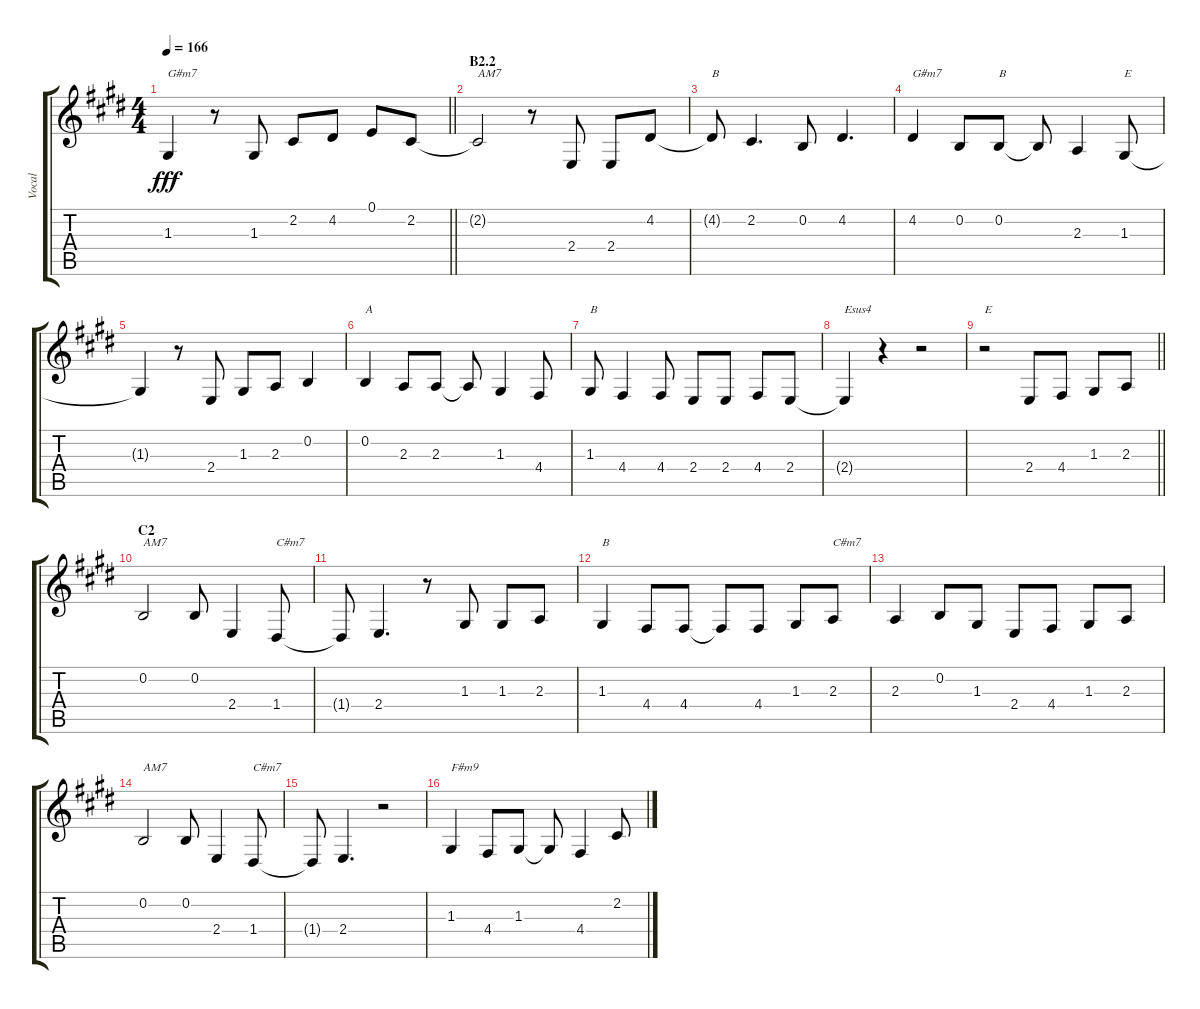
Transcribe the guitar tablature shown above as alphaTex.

\track ("Vocal" "Vocal") {instrument lead6voice}
\staff {score tabs}
\tuning (E4 B3 G3 D3 A2 E2) {hide}
\ts (4 4)
\tempo 166
\clef g2
\barLineRight lightlight
\ks e
1.3{t}.4{txt "G#m7" dy fff} r.8 1.3.8 2.2.8 4.2.8 0.1.8 2.2.8 |
\section ("" "B2.2")
2.2{t}.2{txt "AM7"} r.8 2.4.8 2.4.8 4.2.8 |
4.2{t}.8{txt "B"} 2.2.4{d} 0.2.8 4.2.4{d} |
4.2.4{txt "G#m7"} 0.2.8 0.2.8{txt "B"} 0.2{t}.8 2.3.4 1.3.8{txt "E"} |
1.3{t}.4 r.8 2.4.8 1.3.8 2.3.8 0.2.4 |
0.2.4{txt "A"} 2.3.8 2.3.8 2.3{t}.8 1.3.4 4.4.8 |
1.3.8{txt "B"} 4.4.4 4.4.8 2.4.8 2.4.8 4.4.8 2.4.8 |
2.4{t}.4{txt "Esus4"} r.4 r.2 |
\barLineRight lightlight
r.2{txt "E"} 2.4.8 4.4.8 1.3.8 2.3.8 |
\section ("" "C2")
0.2.2{txt "AM7"} 0.2.8 2.4.4 1.4.8{txt "C#m7"} |
1.4{t}.8 2.4.4{d} r.8 1.3.8 1.3.8 2.3.8 |
1.3.4{txt "B"} 4.4.8 4.4.8 4.4{t}.8 4.4.8 1.3.8 2.3.8{txt "C#m7"} |
2.3.4 0.2.8 1.3.8 2.4.8 4.4.8 1.3.8 2.3.8 |
0.2.2{txt "AM7"} 0.2.8 2.4.4 1.4.8{txt "C#m7"} |
1.4{t}.8 2.4.4{d} r.2 |
1.3.4{txt "F#m9"} 4.4.8 1.3.8 1.3{t}.8 4.4.4 2.2.8
